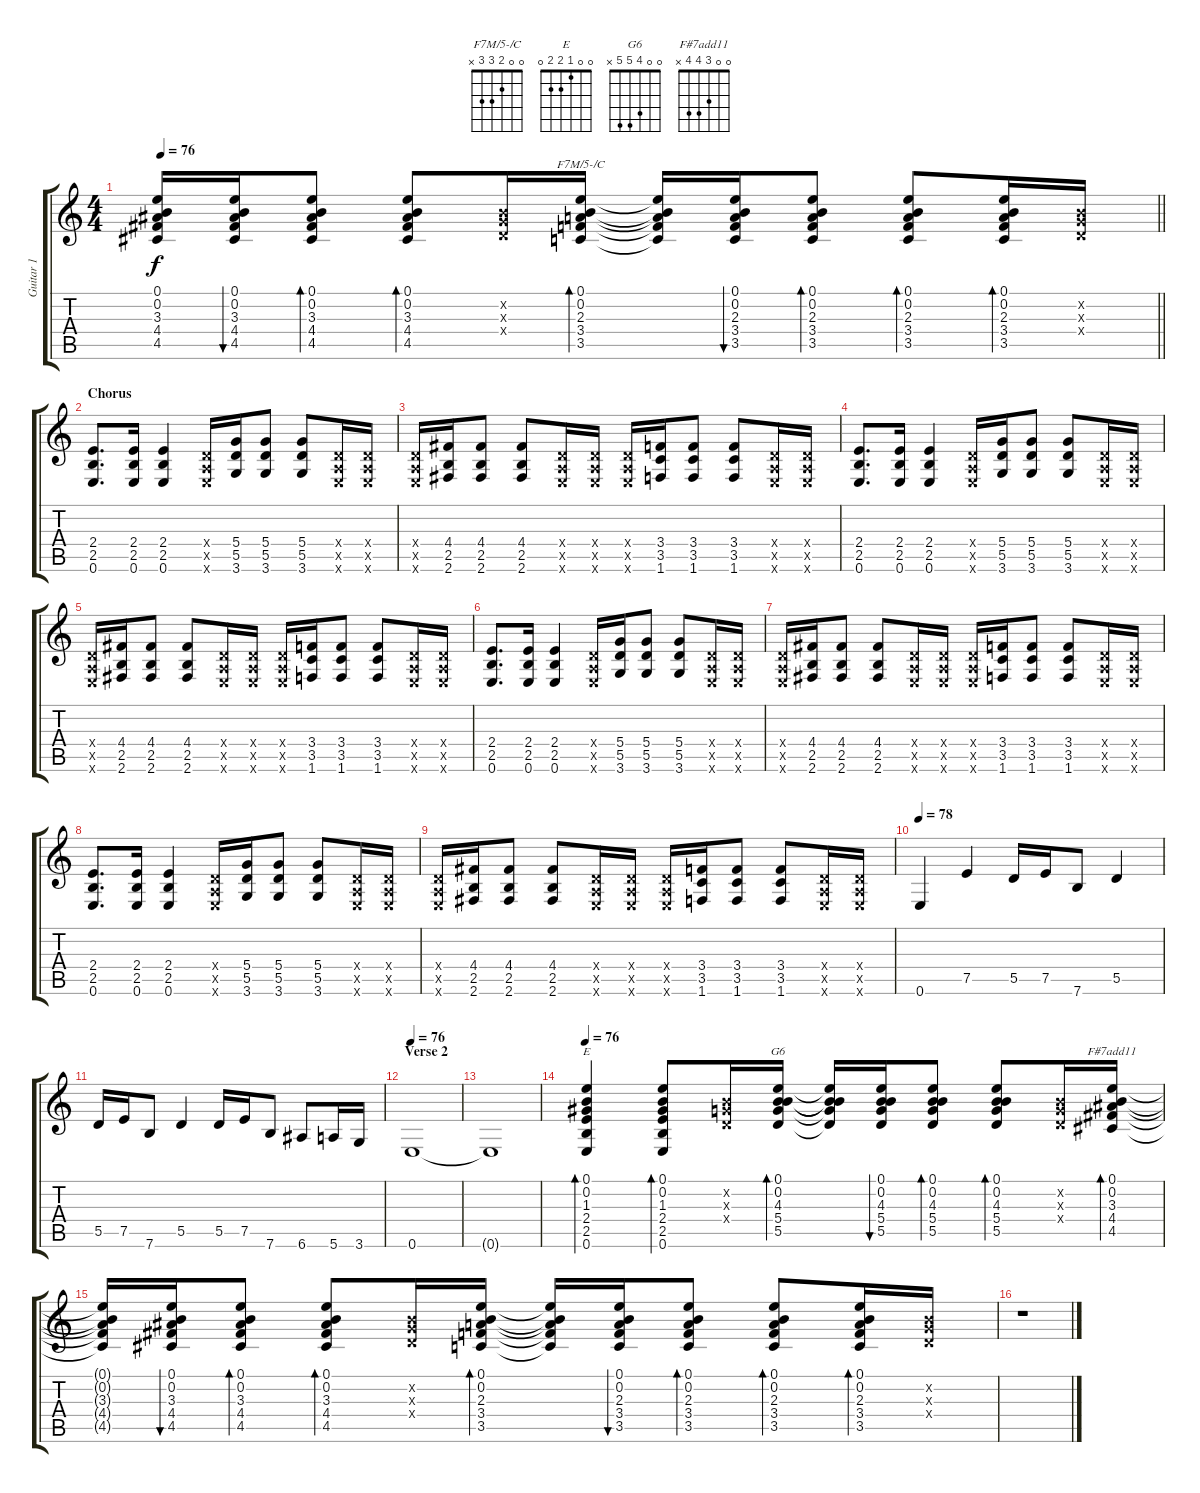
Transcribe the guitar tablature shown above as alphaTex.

\track ("Guitar 1" "Guitar 1") {instrument distortionguitar}
\staff {score tabs}
\tuning (E4 B3 G3 D3 A2 E2) {hide}
\chord ("F7M/5-/C" 0 0 2 3 3 x)
\chord ("E" 0 0 1 2 2 0)
\chord ("G6" 0 0 4 5 5 x)
\chord ("F#7add11" 0 0 3 4 4 x)
\ts (4 4)
\tempo 76
\clef g2
\barLineRight lightlight
\ks c
(0.1{t} 0.2{t} 3.3{t} 4.4{t} 4.5{t}).16{dy f} (0.1 0.2 3.3 4.4 4.5).16{bu 30} (0.1 0.2 3.3 4.4 4.5).8{bd 30} (0.1 0.2 3.3 4.4 4.5).8{bd 30} (0.2{x} 0.3{x} 0.4{x}).16 (0.1 0.2 2.3 3.4 3.5).16{bd 30 ch "F7M/5-/C"} (0.1{t} 0.2{t} 2.3{t} 3.4{t} 3.5{t}).16 (0.1 0.2 2.3 3.4 3.5).16{bu 30} (0.1 0.2 2.3 3.4 3.5).8{bd 30} (0.1 0.2 2.3 3.4 3.5).8{bd 30} (0.1 0.2 2.3 3.4 3.5).16{bd 30} (0.2{x} 0.3{x} 0.4{x}).16 |
\section ("" "Chorus")
(2.4 2.5 0.6).8{d instrument distortionguitar} (2.4 2.5 0.6).16 (2.4 2.5 0.6).4 (0.4{x} 0.5{x} 0.6{x}).16 (5.4 5.5 3.6).16 (5.4 5.5 3.6).8 (5.4 5.5 3.6).8 (0.4{x} 0.5{x} 0.6{x}).16 (0.4{x} 0.5{x} 0.6{x}).16 |
(0.4{x} 0.5{x} 0.6{x}).16 (4.4 2.5 2.6).16 (4.4 2.5 2.6).8 (4.4 2.5 2.6).8 (0.4{x} 0.5{x} 0.6{x}).16 (0.4{x} 0.5{x} 0.6{x}).16 (0.4{x} 0.5{x} 0.6{x}).16 (3.4 3.5 1.6).16 (3.4 3.5 1.6).8 (3.4 3.5 1.6).8 (0.4{x} 0.5{x} 0.6{x}).16 (0.4{x} 0.5{x} 0.6{x}).16 |
(2.4 2.5 0.6).8{d} (2.4 2.5 0.6).16 (2.4 2.5 0.6).4 (0.4{x} 0.5{x} 0.6{x}).16 (5.4 5.5 3.6).16 (5.4 5.5 3.6).8 (5.4 5.5 3.6).8 (0.4{x} 0.5{x} 0.6{x}).16 (0.4{x} 0.5{x} 0.6{x}).16 |
(0.4{x} 0.5{x} 0.6{x}).16 (4.4 2.5 2.6).16 (4.4 2.5 2.6).8 (4.4 2.5 2.6).8 (0.4{x} 0.5{x} 0.6{x}).16 (0.4{x} 0.5{x} 0.6{x}).16 (0.4{x} 0.5{x} 0.6{x}).16 (3.4 3.5 1.6).16 (3.4 3.5 1.6).8 (3.4 3.5 1.6).8 (0.4{x} 0.5{x} 0.6{x}).16 (0.4{x} 0.5{x} 0.6{x}).16 |
(2.4 2.5 0.6).8{d} (2.4 2.5 0.6).16 (2.4 2.5 0.6).4 (0.4{x} 0.5{x} 0.6{x}).16 (5.4 5.5 3.6).16 (5.4 5.5 3.6).8 (5.4 5.5 3.6).8 (0.4{x} 0.5{x} 0.6{x}).16 (0.4{x} 0.5{x} 0.6{x}).16 |
(0.4{x} 0.5{x} 0.6{x}).16 (4.4 2.5 2.6).16 (4.4 2.5 2.6).8 (4.4 2.5 2.6).8 (0.4{x} 0.5{x} 0.6{x}).16 (0.4{x} 0.5{x} 0.6{x}).16 (0.4{x} 0.5{x} 0.6{x}).16 (3.4 3.5 1.6).16 (3.4 3.5 1.6).8 (3.4 3.5 1.6).8 (0.4{x} 0.5{x} 0.6{x}).16 (0.4{x} 0.5{x} 0.6{x}).16 |
(2.4 2.5 0.6).8{d} (2.4 2.5 0.6).16 (2.4 2.5 0.6).4 (0.4{x} 0.5{x} 0.6{x}).16 (5.4 5.5 3.6).16 (5.4 5.5 3.6).8 (5.4 5.5 3.6).8 (0.4{x} 0.5{x} 0.6{x}).16 (0.4{x} 0.5{x} 0.6{x}).16 |
(0.4{x} 0.5{x} 0.6{x}).16 (4.4 2.5 2.6).16 (4.4 2.5 2.6).8 (4.4 2.5 2.6).8 (0.4{x} 0.5{x} 0.6{x}).16 (0.4{x} 0.5{x} 0.6{x}).16 (0.4{x} 0.5{x} 0.6{x}).16 (3.4 3.5 1.6).16 (3.4 3.5 1.6).8 (3.4 3.5 1.6).8 (0.4{x} 0.5{x} 0.6{x}).16 (0.4{x} 0.5{x} 0.6{x}).16 |
\tempo 78
0.6.4 7.5.4 5.5.16 7.5.16 7.6.8 5.5.4 |
5.5.16 7.5.16 7.6.8 5.5.4 5.5.16 7.5.16 7.6.8 6.6.8 5.6.16 3.6.16 |
\section ("" "Verse 2")
\tempo 76
0.6.1 |
0.6{t}.1 |
\tempo 76
(0.1 0.2 1.3 2.4 2.5 0.6).4{bd 30 ch "E" volume 10 instrument acousticguitarsteel} (0.1 0.2 1.3 2.4 2.5 0.6).8{bd 30} (0.2{x} 0.3{x} 0.4{x}).16 (0.1 0.2 4.3 5.4 5.5).16{bd 30 ch "G6"} (0.1{t} 0.2{t} 4.3{t} 5.4{t} 5.5{t}).16 (0.1 0.2 4.3 5.4 5.5).16{bu 30} (0.1 0.2 4.3 5.4 5.5).8{bd 30} (0.1 0.2 4.3 5.4 5.5).8{bd 30} (0.2{x} 0.3{x} 0.4{x}).16 (0.1 0.2 3.3 4.4 4.5).16{bd 30 ch "F#7add11"} |
(0.1{t} 0.2{t} 3.3{t} 4.4{t} 4.5{t}).16 (0.1 0.2 3.3 4.4 4.5).16{bu 30} (0.1 0.2 3.3 4.4 4.5).8{bd 30} (0.1 0.2 3.3 4.4 4.5).8{bd 30} (0.2{x} 0.3{x} 0.4{x}).16 (0.1 0.2 2.3 3.4 3.5).16{bd 30} (0.1{t} 0.2{t} 2.3{t} 3.4{t} 3.5{t}).16 (0.1 0.2 2.3 3.4 3.5).16{bu 30} (0.1 0.2 2.3 3.4 3.5).8{bd 30} (0.1 0.2 2.3 3.4 3.5).8{bd 30} (0.1 0.2 2.3 3.4 3.5).16{bd 30} (0.2{x} 0.3{x} 0.4{x}).16 |
r.1
